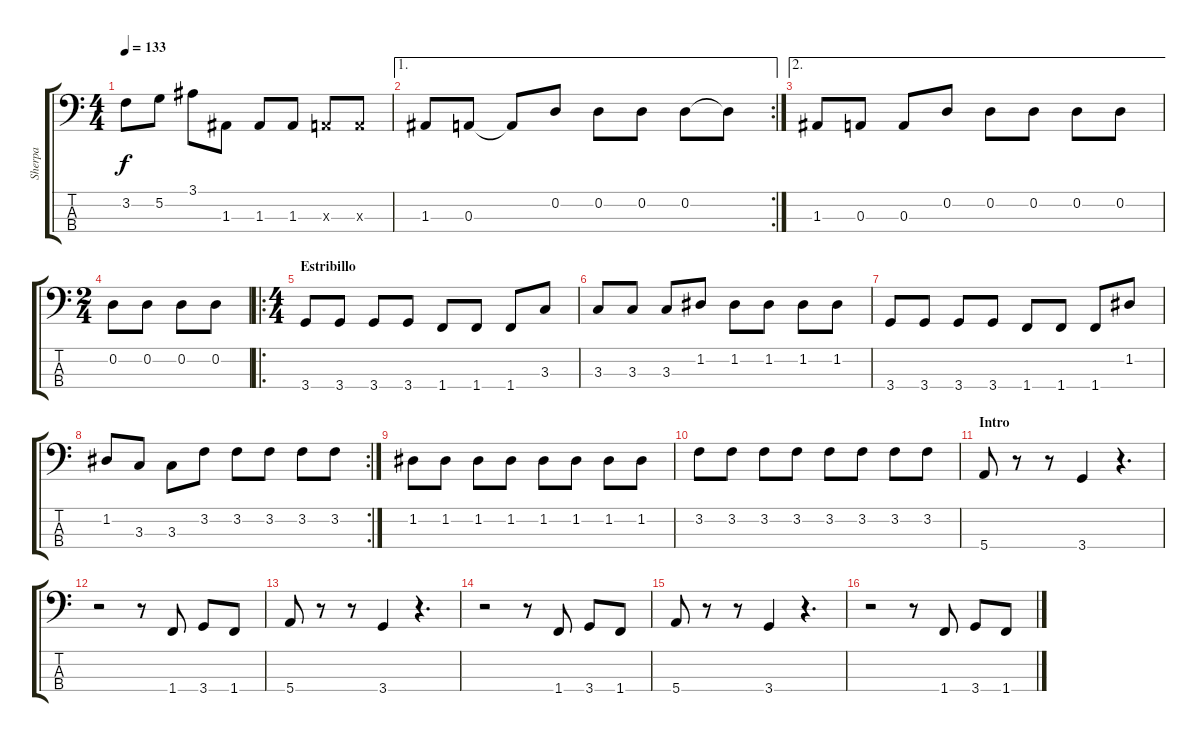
\track ("Sherpa" "Sherpa") {instrument electricbasspick}
\staff {score tabs}
\tuning (G2 D2 A1 E1) {hide}
\ts (4 4)
\tempo 133
\clef f4
\ks c
3.2.8{dy f} 5.2.8 3.1.8 1.3.8 1.3.8 1.3.8 0.3{x}.8 0.3{x}.8 |
\ae 1
\rc 2
1.3.8 0.3.8 0.3{t}.8 0.2.8 0.2.8 0.2.8 0.2.8 0.2{t}.8 |
\ae 2
1.3.8 0.3.8 0.3.8 0.2.8 0.2.8 0.2.8 0.2.8 0.2.8 |
\ts (2 4)
0.2.8 0.2.8 0.2.8 0.2.8 |
\ro
\ts (4 4)
\section ("" "Estribillo")
3.4.8 3.4.8 3.4.8 3.4.8 1.4.8 1.4.8 1.4.8 3.3.8 |
3.3.8 3.3.8 3.3.8 1.2.8 1.2.8 1.2.8 1.2.8 1.2.8 |
3.4.8 3.4.8 3.4.8 3.4.8 1.4.8 1.4.8 1.4.8 1.2.8 |
\rc 2
1.2.8 3.3.8 3.3.8 3.2.8 3.2.8 3.2.8 3.2.8 3.2.8 |
1.2.8 1.2.8 1.2.8 1.2.8 1.2.8 1.2.8 1.2.8 1.2.8 |
3.2.8 3.2.8 3.2.8 3.2.8 3.2.8 3.2.8 3.2.8 3.2.8 |
\section ("" "Intro")
5.4.8 r.8 r.8 3.4.4 r.4{d} |
r.2 r.8 1.4.8 3.4.8 1.4.8 |
5.4.8 r.8 r.8 3.4.4 r.4{d} |
r.2 r.8 1.4.8 3.4.8 1.4.8 |
5.4.8 r.8 r.8 3.4.4 r.4{d} |
r.2 r.8 1.4.8 3.4.8 1.4.8
